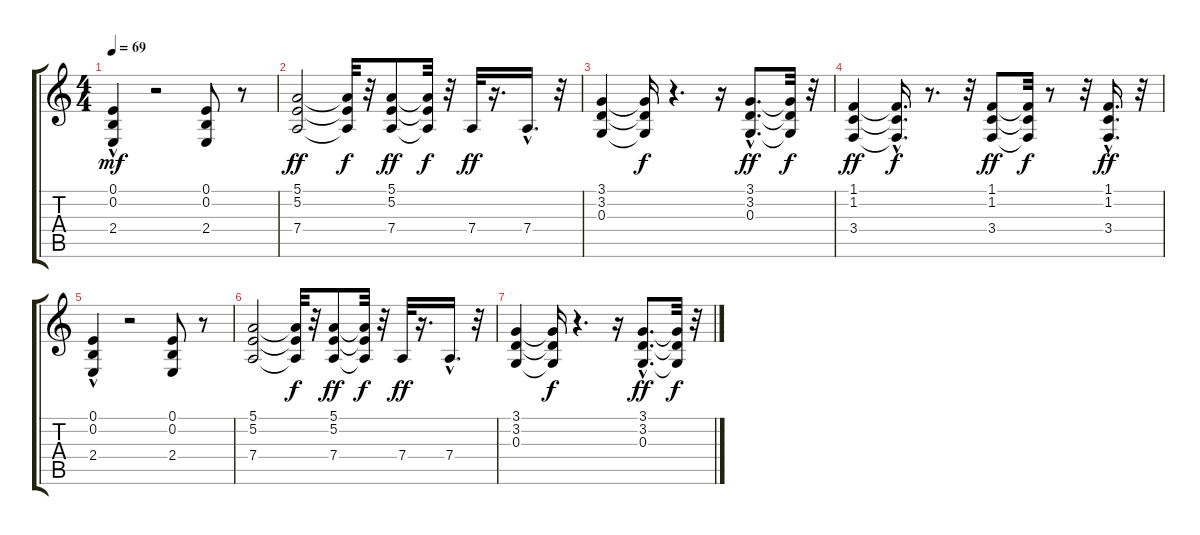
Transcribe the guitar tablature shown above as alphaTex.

\track "" {instrument acousticgrandpiano}
\staff {score tabs}
\tuning (E4 B3 G3 D3 A2 E2) {hide}
\ts (4 4)
\tempo 69
\clef g2
\ks c
(0.1 0.2{hac} 2.4).4{dy mf} r.2 (0.1 0.2 2.4).8 r.8 |
(5.1 5.2 7.4).2{dy ff} (5.1{t} 5.2{t} 7.4{t}).32{dy f} r.32 (5.1 5.2 7.4).8{dy ff} (5.1{t} 5.2{t} 7.4{t}).32{dy f} r.32 7.4.32{dy ff} r.16{d} 7.4{hac}.16{d} r.32 |
(3.1 3.2 0.3).4 (3.1{t} 3.2{t} 0.3{t}).16{dy f} r.4{d} r.16 (3.1{hac} 3.2{hac} 0.3{hac}).8{d dy ff} (3.1{t} 3.2{t} 0.3{t}).32{dy f} r.32 |
(1.1 1.2 3.4).4{dy ff} (1.1{hac t} 1.2{hac t} 3.4{hac t}).16{d dy f} r.8{d} r.32 (1.1 1.2 3.4).8{dy ff} (1.1{t} 1.2{t} 3.4{t}).32{dy f} r.8 r.32 (1.1{hac} 1.2{hac} 3.4{hac}).16{d dy ff} r.32 |
(0.1 0.2{hac} 2.4).4 r.2 (0.1 0.2 2.4).8 r.8 |
(5.1 5.2 7.4).2 (5.1{t} 5.2{t} 7.4{t}).32{dy f} r.32 (5.1 5.2 7.4).8{dy ff} (5.1{t} 5.2{t} 7.4{t}).32{dy f} r.32 7.4.32{dy ff} r.16{d} 7.4{hac}.16{d} r.32 |
(3.1 3.2 0.3).4 (3.1{t} 3.2{t} 0.3{t}).16{dy f} r.4{d} r.16 (3.1{hac} 3.2{hac} 0.3{hac}).8{d dy ff} (3.1{t} 3.2{t} 0.3{t}).32{dy f} r.32
